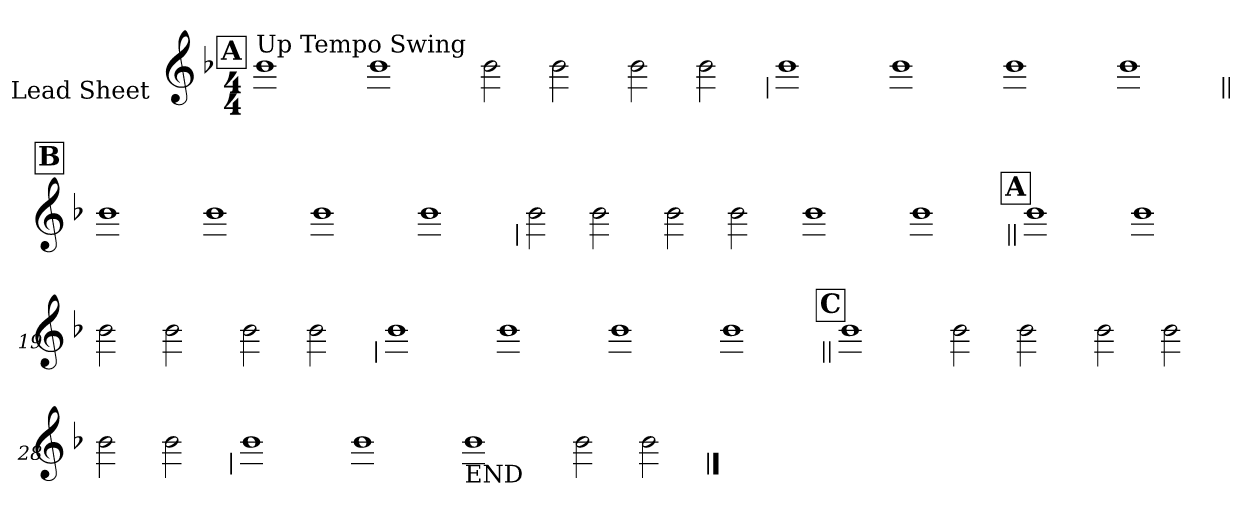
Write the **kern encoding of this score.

**kern
*part1
*staff1
*I"Lead Sheet
*stria0
*clefG2
*k[b-]
*F:
*M4/4
!!LO:REH:place=s1:a:t=A
=1||
!LO:TX:a:t=Up Tempo Swing
1b-
=2-
1b-
=3-
2b-
2b-
=4-
2b-
2b-
!!LO:LB:g=z
=5
1b-
=6-
1b-
=7-
1b-
=8-
1b-
!!LO:LB:g=z
!!LO:REH:place=s1:a:t=B
=9||
1b-
=10-
1b-
=11-
1b-
=12-
1b-
!!LO:LB:g=z
=13
2b-
2b-
=14-
2b-
2b-
=15-
1b-
=16-
1b-
!!LO:LB:g=z
!!LO:REH:place=s1:a:t=A
=17||
1b-
=18-
1b-
=19-
2b-
2b-
=20-
2b-
2b-
!!LO:LB:g=z
=21
1b-
=22-
1b-
=23-
1b-
=24-
1b-
!!LO:LB:g=z
!!LO:REH:place=s1:a:t=C
=25||
1b-
=26-
2b-
2b-
=27-
2b-
2b-
=28-
2b-
2b-
!!LO:LB:g=z
=29
1b-
=30-
1b-
=31-
!LO:TX:b:t=END
1b-
=32-
2b-
2b-
==
*-
